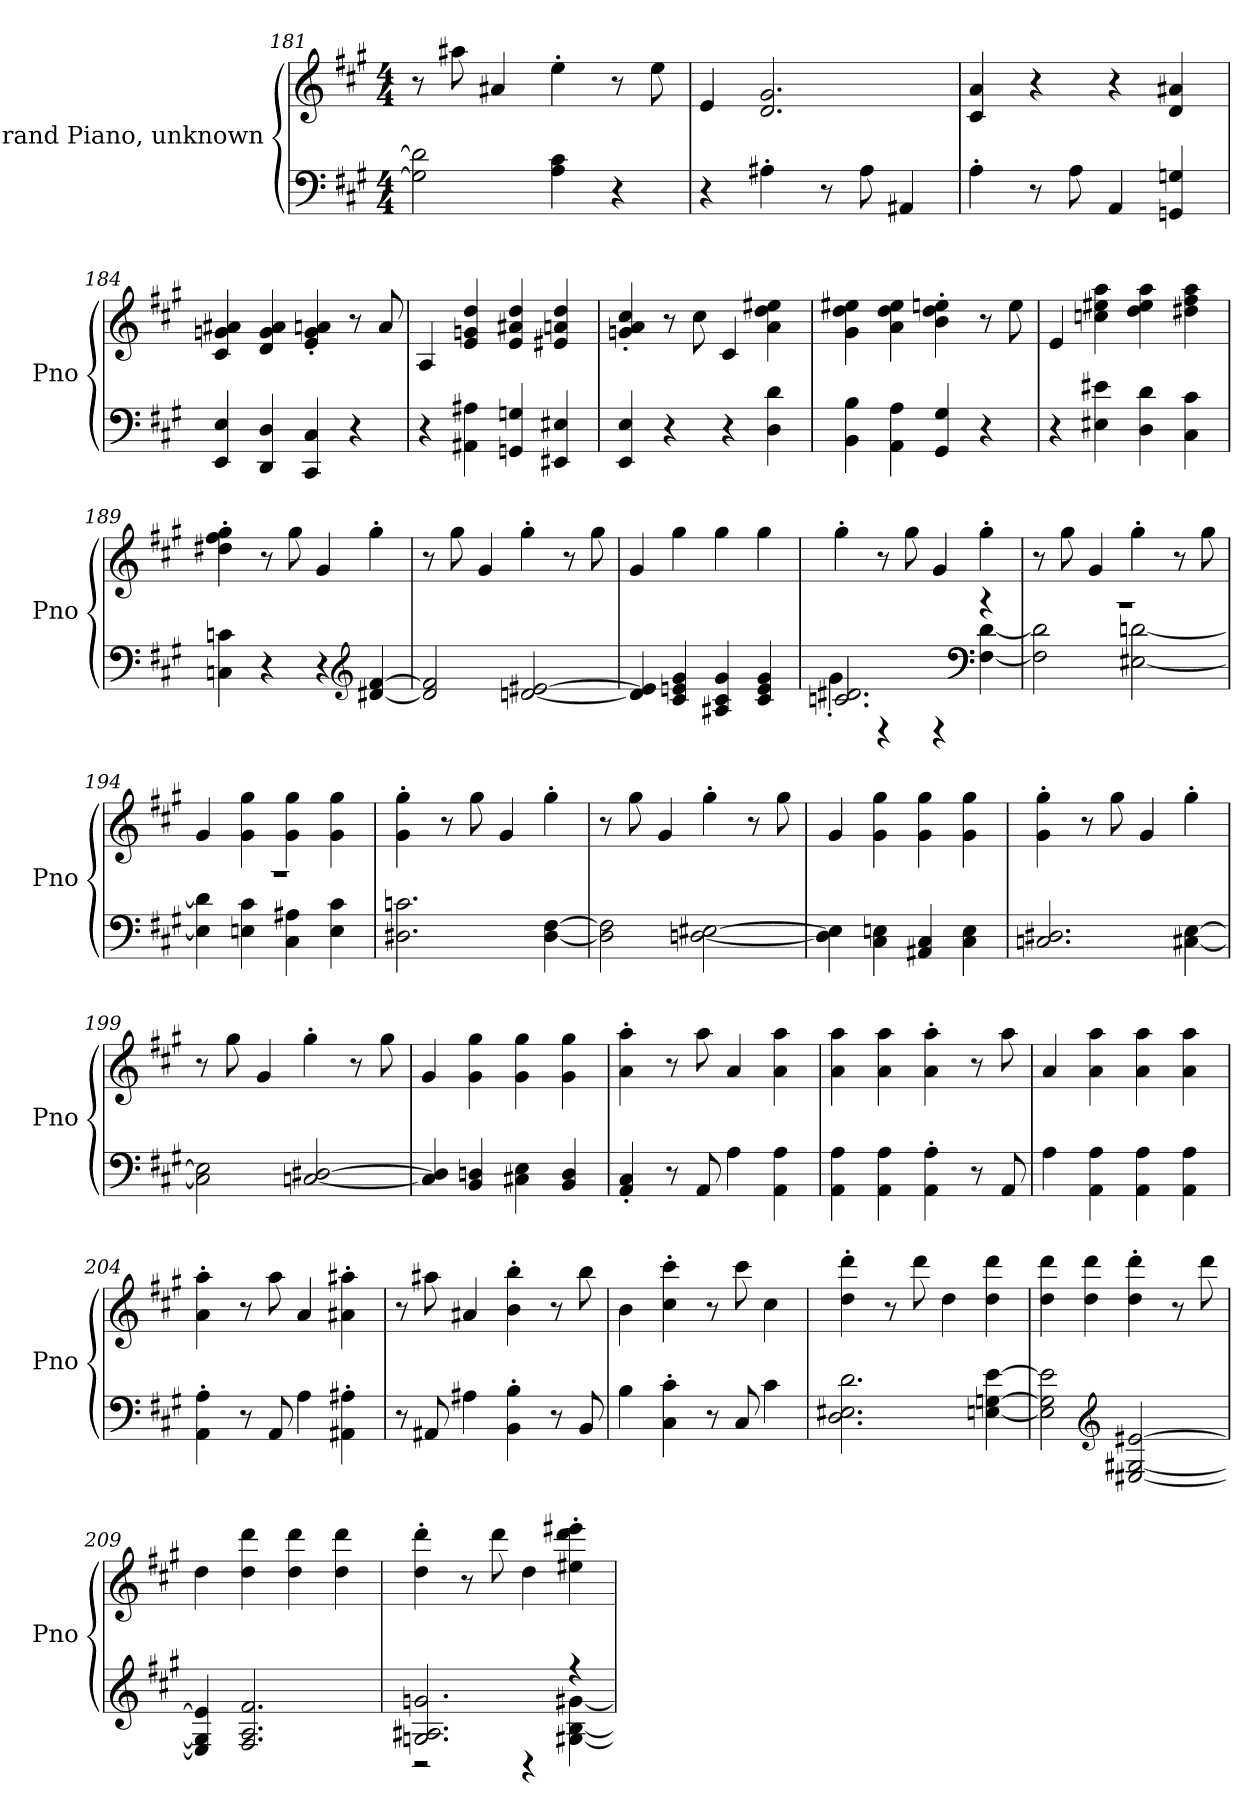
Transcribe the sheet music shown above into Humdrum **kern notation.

**kern	**kern
*part1	*part1
*staff2	*staff1
*I"Grand Piano, unknown	*
*I'Pno	*
*clefF4	*clefG2
*k[f#c#g#]	*k[f#c#g#]
*M4/4	*M4/4
=181	=181
2G#\] 2d\]	8r
.	8aa#X\
.	4a#X/
4A\ 4c#\	4ee'\
4r	8r
.	8ee\
=182	=182
4r	4e/
4A#X'\	2.d/ 2.g#/
8r	.
8A#\	.
4AA#X/	.
=183	=183
4A'\	4c#/ 4a/
8r	4r
8A\	.
4AA/	4r
4GGn/ 4Gn/	4d/ 4a#X/
!!LO:LB:g=z
=184	=184
4EE/ 4E/	4c#/ 4gn/ 4a#X/
4DD/ 4D/	4d/ 4g/ 4a#/
4CC#/ 4C#/	4e/' 4g/' 4an/'
4r	8r
.	8a/
=185	=185
4r	4A/
4AA#X\ 4A#X\	4e/ 4gn/ 4dd/
4GGn/ 4Gn/	4e/ 4a#X/ 4dd/
4EE#X/ 4E#X/	4e#X/ 4an/ 4dd/
=186	=186
4EE/ 4E/	4gn/' 4a/' 4cc#/'
4r	8r
.	8cc#\
4r	4c#/
4D\ 4d\	4a\ 4dd\ 4ee#X\
=187	=187
4BB\ 4B\	4g#\ 4dd\ 4ee#X\
4AA\ 4A\	4a\ 4dd\ 4ee#\
4GG#/ 4G#/	4b\' 4dd\' 4een\'
4r	8r
.	8ee\
=188	=188
4r	4e/
4E#X\ 4e#X\	4ccn\ 4ee#X\ 4aa\
4D\ 4d\	4dd\ 4ee#\ 4aa\
4C#\ 4c#\	4dd#X\ 4ff#\ 4aa\
!!LO:LB:g=z
=189	=189
4Cn\ 4cn\	4dd#X\' 4ff#\' 4gg#\'
4r	8r
.	8gg#\
4r	4g#/
*clefG2	*
[4d#X/ [4f#/	4gg#'\
=190	=190
2d#/] 2f#/]	8r
.	8gg#\
.	4g#/
[2dn/ [2e#X/	4gg#'\
.	8r
.	8gg#\
=191	=191
4d/] 4e#/]	4g#/
4c#/ 4en/ 4g#/	4gg#\
4A#X/ 4c#/ 4g#/	4gg#\
4c#/ 4e/ 4g#/	4gg#\
=192	=192
*^	*
2.cn/ 2.d#X/	4g#'\	4gg#'\
.	4r	8r
.	.	8gg#\
.	4r	4g#/
*clefF4	*	*
4r	[4F#\ [4d#\	4gg#'\
=193	=193	=193
1r	2F#\] 2d#\]	8r
.	.	8gg#\
.	.	4g#/
.	[2E#X\ [2dn\	4gg#'\
.	.	8r
.	.	8gg#\
=194	=194	=194
1r	4E#\] 4d\]	4g#/
.	4En\ 4c#\	4g#\ 4gg#\
.	4C#\ 4A#X\	4g#\ 4gg#\
.	4E\ 4c#\	4g#\ 4gg#\
*v	*v	*
!!LO:PB:g=z
=195	=195
2.D#X\ 2.cn\	4g#\' 4gg#\'
.	8r
.	8gg#\
.	4g#/
[4D#\ [4F#\	4gg#'\
=196	=196
2D#\] 2F#\]	8r
.	8gg#\
.	4g#/
[2Dn\ [2E#X\	4gg#'\
.	8r
.	8gg#\
=197	=197
4D\] 4E#\]	4g#/
4C#\ 4En\	4g#\ 4gg#\
4AA#X/ 4C#/	4g#\ 4gg#\
4C#\ 4E\	4g#\ 4gg#\
=198	=198
2.Cn/ 2.D#X/	4g#\' 4gg#\'
.	8r
.	8gg#\
.	4g#/
[4C#X\ [4E\	4gg#'\
=199	=199
2C#\] 2E\]	8r
.	8gg#\
.	4g#/
[2Cn/ [2D#X/	4gg#'\
.	8r
.	8gg#\
=200	=200
4C/] 4D#/]	4g#/
4BB/ 4Dn/	4g#\ 4gg#\
4C#X\ 4E\	4g#\ 4gg#\
4BB/ 4D/	4g#\ 4gg#\
=201	=201
4AA/' 4C#/'	4a\' 4aa\'
8r	8r
8AA/	8aa\
4A\	4a/
4AA\ 4A\	4a\ 4aa\
!!LO:LB:g=z
=202	=202
4AA\ 4A\	4a\ 4aa\
4AA\ 4A\	4a\ 4aa\
4AA\' 4A\'	4a\' 4aa\'
8r	8r
8AA/	8aa\
=203	=203
4A\	4a/
4AA\ 4A\	4a\ 4aa\
4AA\ 4A\	4a\ 4aa\
4AA\ 4A\	4a\ 4aa\
=204	=204
4AA\' 4A\'	4a\' 4aa\'
8r	8r
8AA/	8aa\
4A\	4a/
4AA#X\' 4A#X\'	4a#X\' 4aa#X\'
=205	=205
8r	8r
8AA#X/	8aa#X\
4A#X\	4a#X/
4BB\' 4B\'	4b\' 4bb\'
8r	8r
8BB/	8bb\
=206	=206
4B\	4b\
4C#\' 4c#\'	4cc#\' 4ccc#\'
8r	8r
8C#/	8ccc#\
4c#\	4cc#\
=207	=207
2.D\ 2.E#X\ 2.d\	4dd\' 4ddd\'
.	8r
.	8ddd\
.	4dd\
[4En\ [4Gn\ [4e\	4dd\ 4ddd\
!!LO:LB:g=z
=208	=208
2E\] 2G\] 2e\]	4dd\ 4ddd\
.	4dd\ 4ddd\
*clefG2	*
[2E#X/ [2G#X/ [2e#X/	4dd\' 4ddd\'
.	8r
.	8ddd\
=209	=209
4E#/] 4G#/] 4e#/]	4dd\
2.F#/ 2.A/ 2.f#/	4dd\ 4ddd\
.	4dd\ 4ddd\
.	4dd\ 4ddd\
=210	=210
*^	*
2.Gn/ 2.A#X/ 2.gn/	2r	4dd\' 4ddd\'
.	.	8r
.	.	8ddd\
.	4r	4dd\
4r	[4G#X\ [4B\ [4g#X\	4ee#X\' 4ddd\' 4eee#X\'
*v	*v	*
=	=
*-	*-
